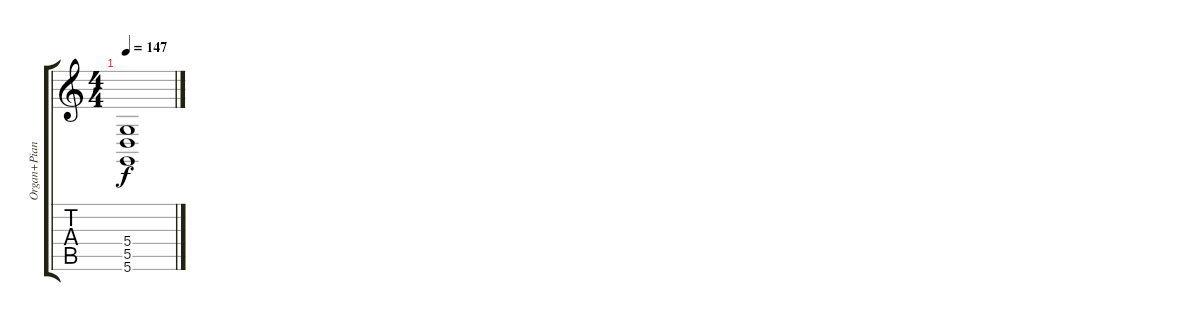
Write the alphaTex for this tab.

\track ("Organ+Piano" "Organ+Pian") {instrument churchorgan}
\staff {score tabs}
\tuning (E4 B3 G3 D3 A2 D2) {hide}
\ts (4 4)
\tempo 147
\clef g2
\ks c
(5.4{t} 5.5{t} 5.6{t}).1{dy f}
